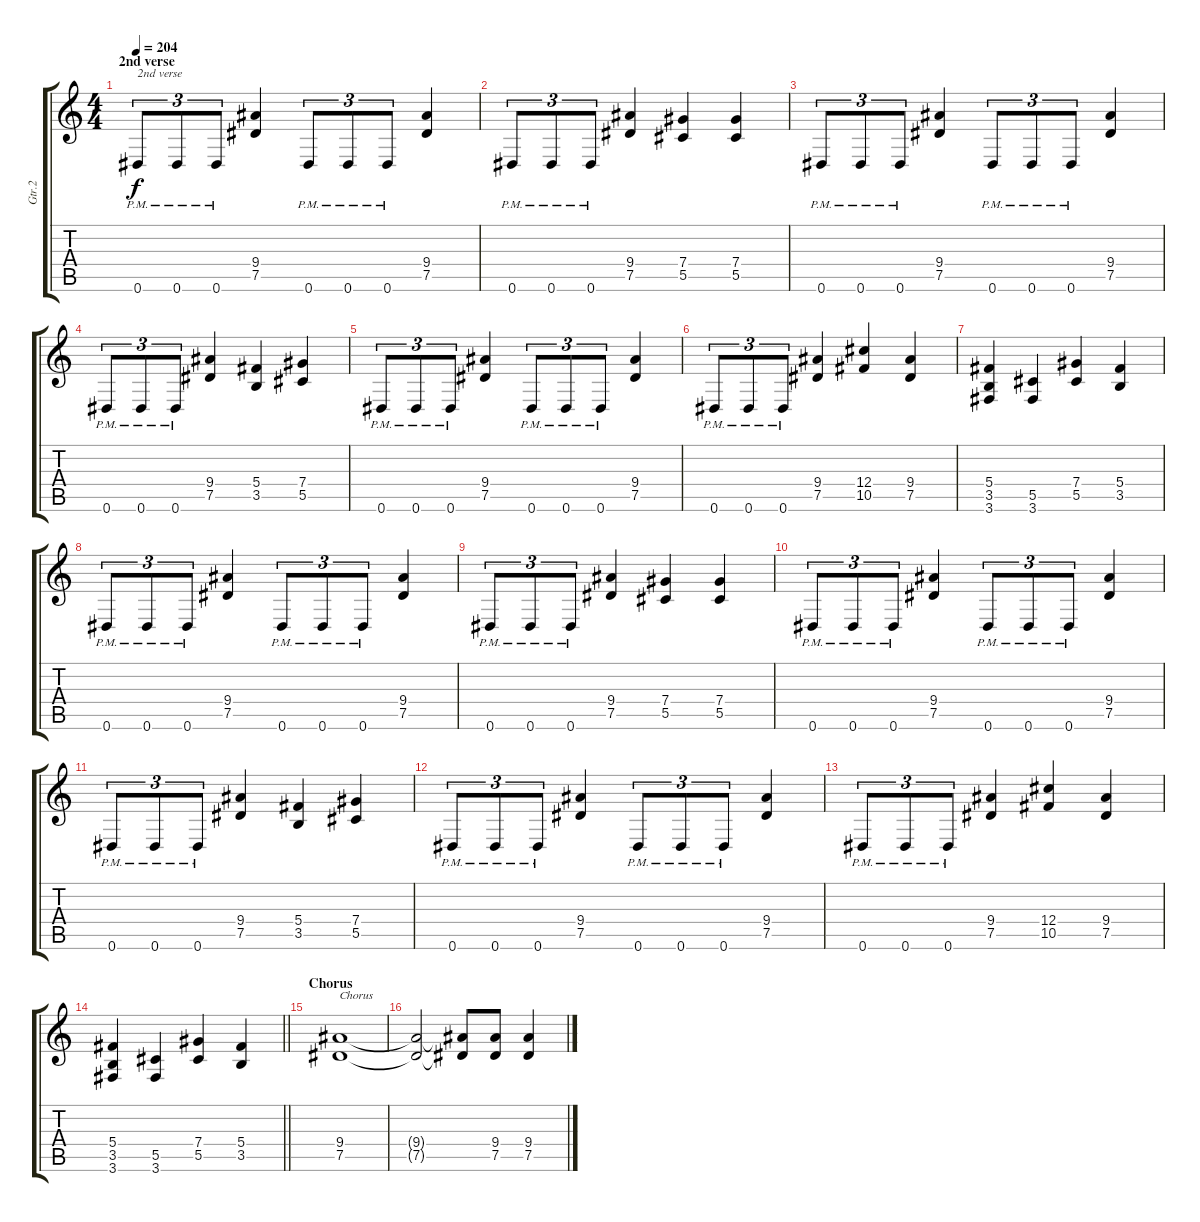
\track ("Gtr.2" "Gtr.2") {instrument distortionguitar}
\staff {score tabs}
\tuning (Eb4 Bb3 Gb3 Db3 Ab2 Eb2) {hide}
\ts (4 4)
\section ("" "2nd verse")
\tempo 204
\clef g2
\ks c
0.6{pm}.8{tu (3 2) txt "2nd verse" dy f} 0.6{pm}.8{tu (3 2)} 0.6{pm}.8{tu (3 2)} (9.4 7.5).4 0.6{pm}.8{tu (3 2)} 0.6{pm}.8{tu (3 2)} 0.6{pm}.8{tu (3 2)} (9.4 7.5).4 |
0.6{pm}.8{tu (3 2)} 0.6{pm}.8{tu (3 2)} 0.6{pm}.8{tu (3 2)} (9.4 7.5).4 (7.4 5.5).4 (7.4 5.5).4 |
0.6{pm}.8{tu (3 2)} 0.6{pm}.8{tu (3 2)} 0.6{pm}.8{tu (3 2)} (9.4 7.5).4 0.6{pm}.8{tu (3 2)} 0.6{pm}.8{tu (3 2)} 0.6{pm}.8{tu (3 2)} (9.4 7.5).4 |
0.6{pm}.8{tu (3 2)} 0.6{pm}.8{tu (3 2)} 0.6{pm}.8{tu (3 2)} (9.4 7.5).4 (5.4 3.5).4 (7.4 5.5).4 |
0.6{pm}.8{tu (3 2)} 0.6{pm}.8{tu (3 2)} 0.6{pm}.8{tu (3 2)} (9.4 7.5).4 0.6{pm}.8{tu (3 2)} 0.6{pm}.8{tu (3 2)} 0.6{pm}.8{tu (3 2)} (9.4 7.5).4 |
0.6{pm}.8{tu (3 2)} 0.6{pm}.8{tu (3 2)} 0.6{pm}.8{tu (3 2)} (9.4 7.5).4 (12.4 10.5).4 (9.4 7.5).4 |
(5.4 3.5 3.6).4 (5.5 3.6).4 (7.4 5.5).4 (5.4 3.5).4 |
0.6{pm}.8{tu (3 2)} 0.6{pm}.8{tu (3 2)} 0.6{pm}.8{tu (3 2)} (9.4 7.5).4 0.6{pm}.8{tu (3 2)} 0.6{pm}.8{tu (3 2)} 0.6{pm}.8{tu (3 2)} (9.4 7.5).4 |
0.6{pm}.8{tu (3 2)} 0.6{pm}.8{tu (3 2)} 0.6{pm}.8{tu (3 2)} (9.4 7.5).4 (7.4 5.5).4 (7.4 5.5).4 |
0.6{pm}.8{tu (3 2)} 0.6{pm}.8{tu (3 2)} 0.6{pm}.8{tu (3 2)} (9.4 7.5).4 0.6{pm}.8{tu (3 2)} 0.6{pm}.8{tu (3 2)} 0.6{pm}.8{tu (3 2)} (9.4 7.5).4 |
0.6{pm}.8{tu (3 2)} 0.6{pm}.8{tu (3 2)} 0.6{pm}.8{tu (3 2)} (9.4 7.5).4 (5.4 3.5).4 (7.4 5.5).4 |
0.6{pm}.8{tu (3 2)} 0.6{pm}.8{tu (3 2)} 0.6{pm}.8{tu (3 2)} (9.4 7.5).4 0.6{pm}.8{tu (3 2)} 0.6{pm}.8{tu (3 2)} 0.6{pm}.8{tu (3 2)} (9.4 7.5).4 |
0.6{pm}.8{tu (3 2)} 0.6{pm}.8{tu (3 2)} 0.6{pm}.8{tu (3 2)} (9.4 7.5).4 (12.4 10.5).4 (9.4 7.5).4 |
\barLineRight lightlight
(5.4 3.5 3.6).4 (5.5 3.6).4 (7.4 5.5).4 (5.4 3.5).4 |
\section ("" "Chorus")
(9.4 7.5).1{txt "Chorus"} |
(9.4{t} 7.5{t}).2 (9.4{t} 7.5{t}).8 (9.4 7.5).8 (9.4 7.5).4
